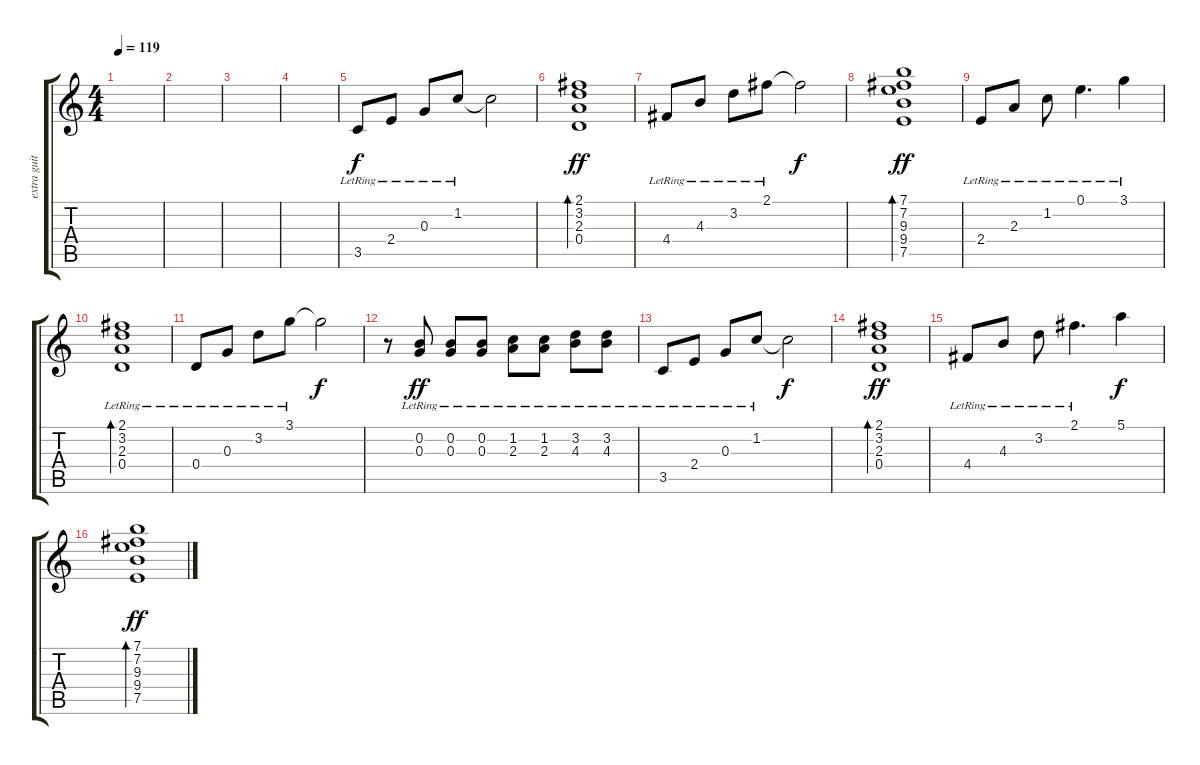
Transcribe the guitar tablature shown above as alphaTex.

\track ("extra guitar" "extra guit") {instrument electricguitarclean}
\staff {score tabs}
\tuning (E4 B3 G3 D3 A2 E2) {hide}
\ts (4 4)
\tempo 119
\clef g2
\ks c
|
|
|
|
3.5{lr}.8 2.4{lr}.8 0.3{lr}.8 1.2{lr}.8 1.2{t}.2{dy f} |
(2.1 3.2 2.3 0.4).1{bd 60 dy ff} |
4.4{lr}.8 4.3{lr}.8 3.2{lr}.8 2.1{lr}.8 2.1{t}.2{dy f} |
(7.1 7.2 9.3 9.4 7.5).1{bd 60 dy ff} |
2.4{lr}.8 2.3{lr}.8 1.2{lr}.8 0.1{lr}.4{d} 3.1{lr}.4 |
(2.1{lr} 3.2 2.3 0.4).1{bd 60} |
0.4{lr}.8 0.3{lr}.8 3.2{lr}.8 3.1{lr}.8 3.1{t}.2{dy f} |
r.8 (0.2{lr} 0.3{lr}).8{dy ff} (0.2{lr} 0.3{lr}).8 (0.2{lr} 0.3{lr}).8 (1.2{lr} 2.3{lr}).8 (1.2{lr} 2.3{lr}).8 (3.2{lr} 4.3{lr}).8 (3.2{lr} 4.3{lr}).8 |
3.5{lr}.8 2.4{lr}.8 0.3{lr}.8 1.2{lr}.8 1.2{t}.2{dy f} |
(2.1 3.2 2.3 0.4).1{bd 60 dy ff} |
4.4{lr}.8 4.3{lr}.8 3.2{lr}.8 2.1{lr}.4{d} 5.1.4{dy f} |
(7.1 7.2 9.3 9.4 7.5).1{bd 60 dy ff}
